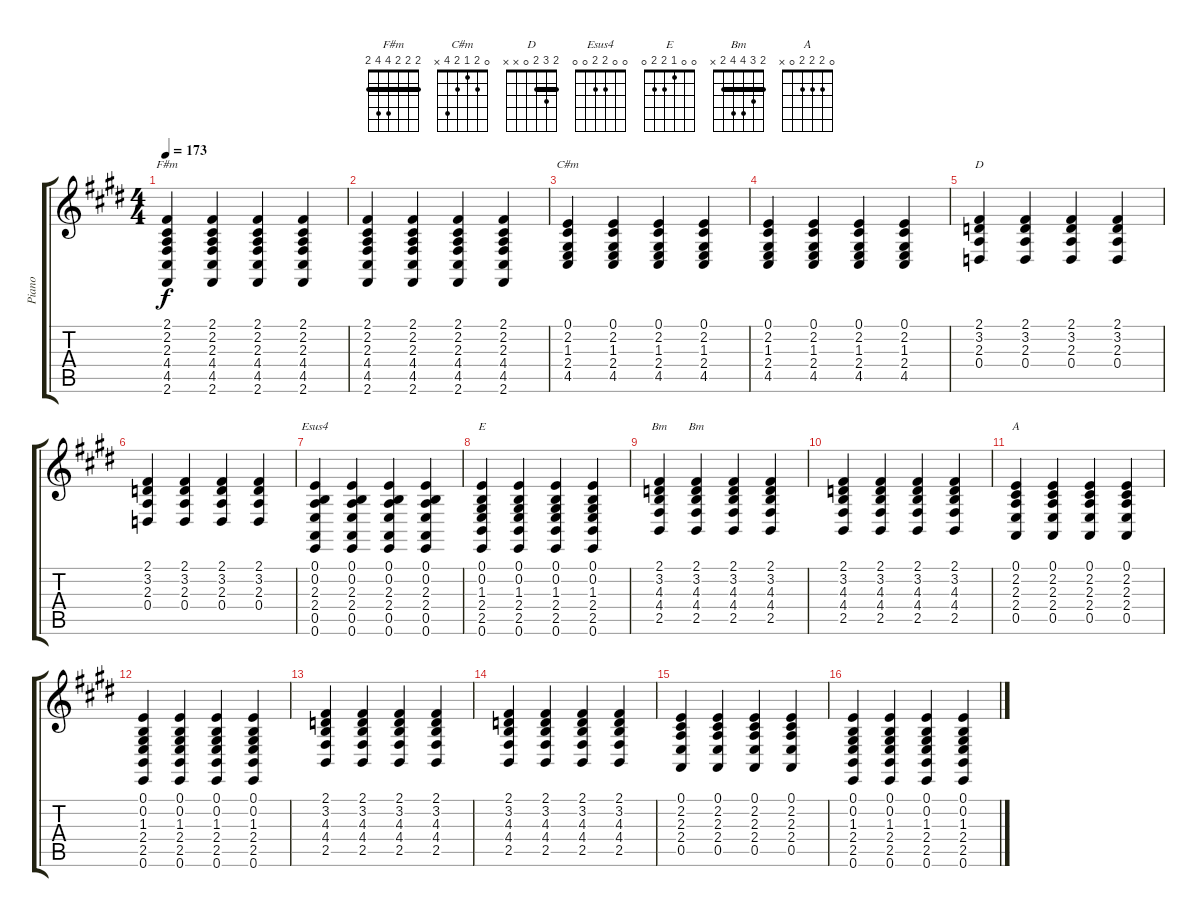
\track ("Piano" "Piano") {instrument acousticgrandpiano}
\staff {score tabs}
\tuning (E4 B3 G3 D3 A2 E2) {hide}
\chord ("F#m" 2 2 2 4 4 2) {barre 2}
\chord ("C#m" 0 2 1 2 4 x)
\chord ("D" 2 3 2 0 x x) {barre 2}
\chord ("Esus4" 0 0 2 2 0 0)
\chord ("E" 0 0 1 2 2 0)
\chord ("Bm" 2 3 4 0 2 x)
\chord ("Bm" 2 3 4 4 2 x) {barre 2}
\chord ("A" 0 2 2 2 0 x)
\ts (4 4)
\tempo 173
\clef g2
\ks e
(2.1 2.2 2.3 4.4 4.5 2.6).4{ch "F#m" dy f} (2.1 2.2 2.3 4.4 4.5 2.6).4 (2.1 2.2 2.3 4.4 4.5 2.6).4 (2.1 2.2 2.3 4.4 4.5 2.6).4 |
(2.1 2.2 2.3 4.4 4.5 2.6).4 (2.1 2.2 2.3 4.4 4.5 2.6).4 (2.1 2.2 2.3 4.4 4.5 2.6).4 (2.1 2.2 2.3 4.4 4.5 2.6).4 |
(0.1 2.2 1.3 2.4 4.5).4{ch "C#m"} (0.1 2.2 1.3 2.4 4.5).4 (0.1 2.2 1.3 2.4 4.5).4 (0.1 2.2 1.3 2.4 4.5).4 |
(0.1 2.2 1.3 2.4 4.5).4 (0.1 2.2 1.3 2.4 4.5).4 (0.1 2.2 1.3 2.4 4.5).4 (0.1 2.2 1.3 2.4 4.5).4 |
(2.1 3.2 2.3 0.4).4{ch "D"} (2.1 3.2 2.3 0.4).4 (2.1 3.2 2.3 0.4).4 (2.1 3.2 2.3 0.4).4 |
(2.1 3.2 2.3 0.4).4 (2.1 3.2 2.3 0.4).4 (2.1 3.2 2.3 0.4).4 (2.1 3.2 2.3 0.4).4 |
(0.1 0.2 2.3 2.4 0.5 0.6).4{ch "Esus4"} (0.1 0.2 2.3 2.4 0.5 0.6).4 (0.1 0.2 2.3 2.4 0.5 0.6).4 (0.1 0.2 2.3 2.4 0.5 0.6).4 |
(0.1 0.2 1.3 2.4 2.5 0.6).4{ch "E"} (0.1 0.2 1.3 2.4 2.5 0.6).4 (0.1 0.2 1.3 2.4 2.5 0.6).4 (0.1 0.2 1.3 2.4 2.5 0.6).4 |
(2.1 3.2 4.3 4.4 2.5).4{ch "Bm"} (2.1 3.2 4.3 4.4 2.5).4{ch "Bm"} (2.1 3.2 4.3 4.4 2.5).4 (2.1 3.2 4.3 4.4 2.5).4 |
(2.1 3.2 4.3 4.4 2.5).4 (2.1 3.2 4.3 4.4 2.5).4 (2.1 3.2 4.3 4.4 2.5).4 (2.1 3.2 4.3 4.4 2.5).4 |
(0.1 2.2 2.3 2.4 0.5).4{ch "A"} (0.1 2.2 2.3 2.4 0.5).4 (0.1 2.2 2.3 2.4 0.5).4 (0.1 2.2 2.3 2.4 0.5).4 |
(0.1 0.2 1.3 2.4 2.5 0.6).4 (0.1 0.2 1.3 2.4 2.5 0.6).4 (0.1 0.2 1.3 2.4 2.5 0.6).4 (0.1 0.2 1.3 2.4 2.5 0.6).4 |
(2.1 3.2 4.3 4.4 2.5).4 (2.1 3.2 4.3 4.4 2.5).4 (2.1 3.2 4.3 4.4 2.5).4 (2.1 3.2 4.3 4.4 2.5).4 |
(2.1 3.2 4.3 4.4 2.5).4 (2.1 3.2 4.3 4.4 2.5).4 (2.1 3.2 4.3 4.4 2.5).4 (2.1 3.2 4.3 4.4 2.5).4 |
(0.1 2.2 2.3 2.4 0.5).4 (0.1 2.2 2.3 2.4 0.5).4 (0.1 2.2 2.3 2.4 0.5).4 (0.1 2.2 2.3 2.4 0.5).4 |
(0.1 0.2 1.3 2.4 2.5 0.6).4 (0.1 0.2 1.3 2.4 2.5 0.6).4 (0.1 0.2 1.3 2.4 2.5 0.6).4 (0.1 0.2 1.3 2.4 2.5 0.6).4
